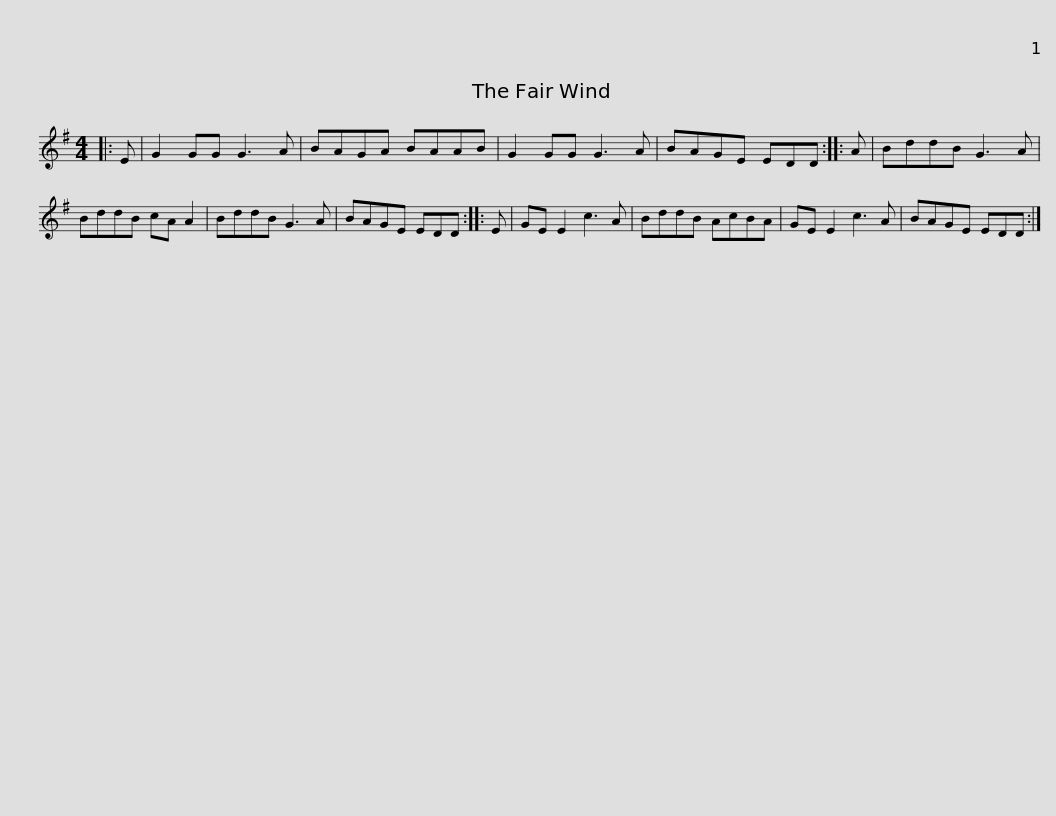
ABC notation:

X:1
L:1/8
M:4/4
I:linebreak $
K:G
V:1 treble
V:1
|: E | G2 GG G3 A | BAGA BAAB | G2 GG G3 A | BAGE EDD :: %5
 A | BddB G3 A |$ BddB cA A2 | BddB G3 A | BAGE EDD :: %10
 E | GE E2 c3 A | BddB AcBA | GE E2 c3 A |$ BAGE EDD :| %15
